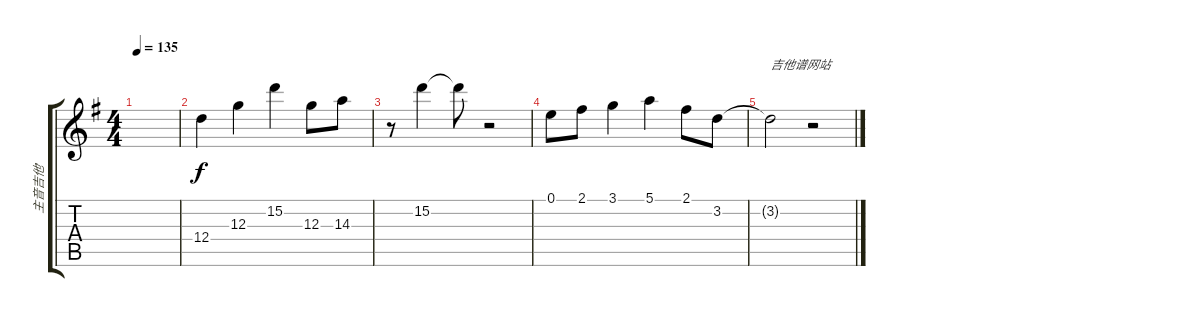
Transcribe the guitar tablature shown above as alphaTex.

\track ("主音吉他'" "主音吉他'") {instrument overdrivenguitar}
\staff {score tabs}
\tuning (E4 B3 G3 D3 A2 E2) {hide}
\ts (4 4)
\tempo 135
\clef g2
\ks g
|
12.4.4{volume 16} 12.3.4 15.2.4 12.3.8 14.3.8 |
r.8 15.2.4 15.2{t}.8 r.2 |
0.1.8{dy f} 2.1.8 3.1.4 5.1.4 2.1.8 3.2.8 |
3.2{t}.2{txt "吉他谱网站"} r.2
